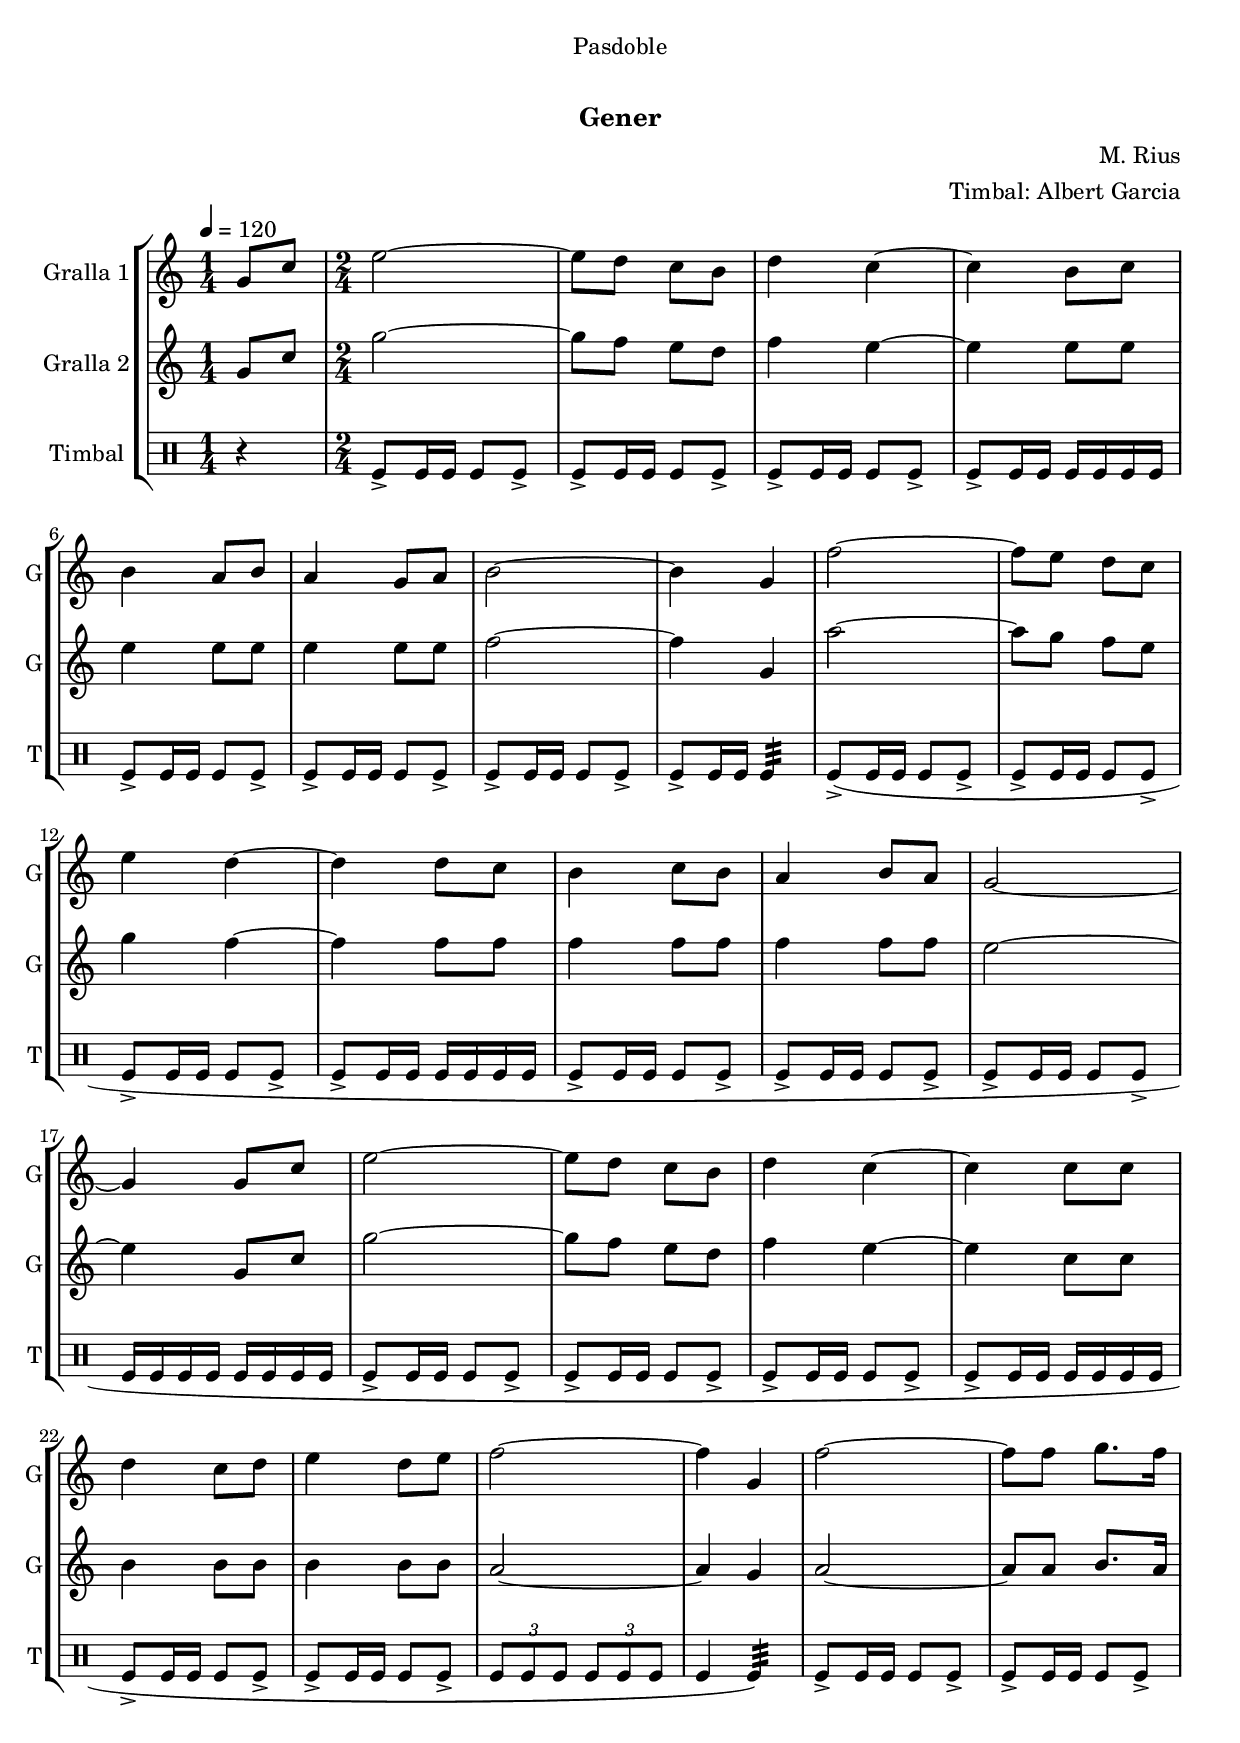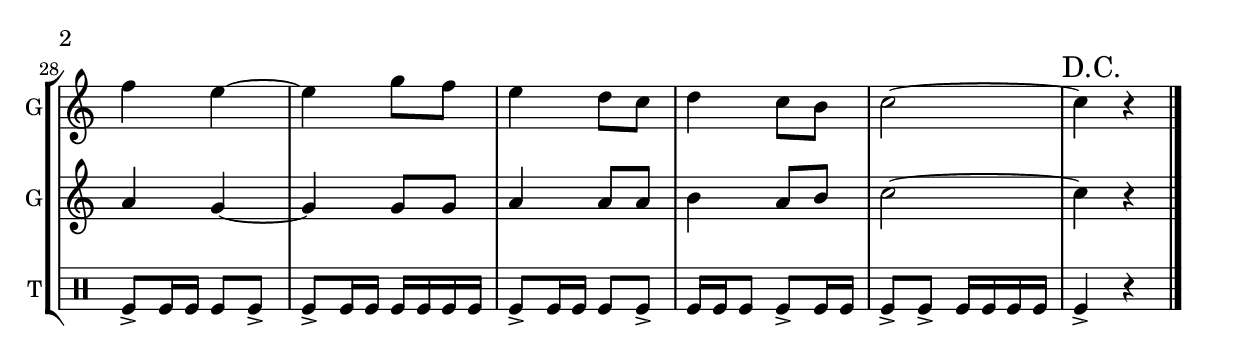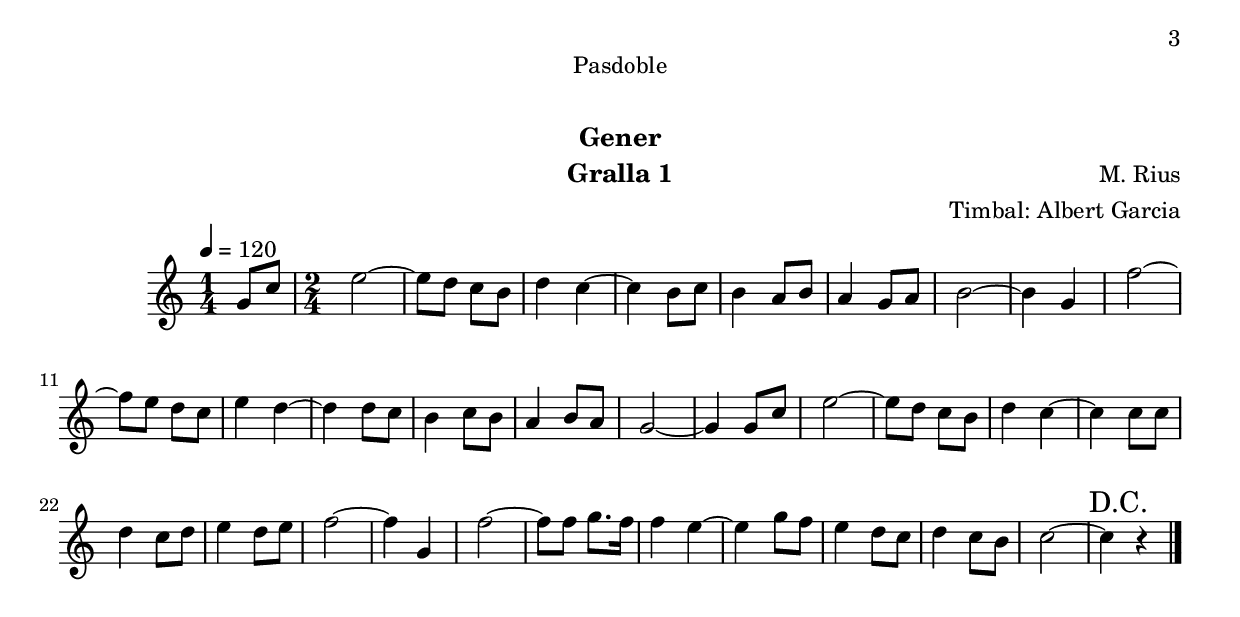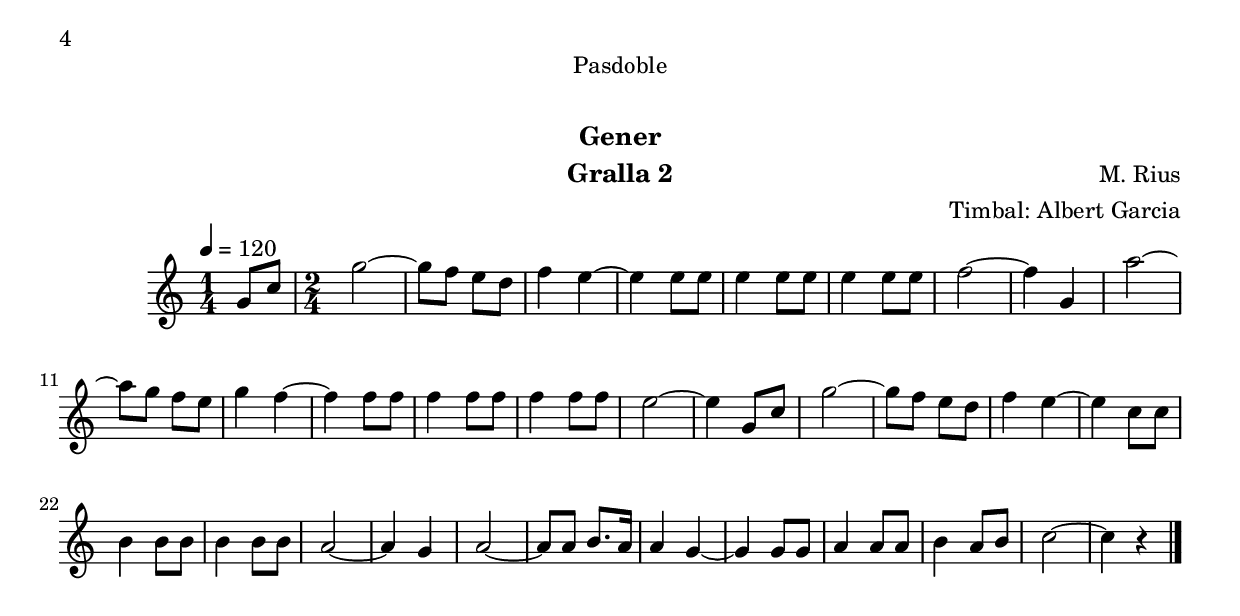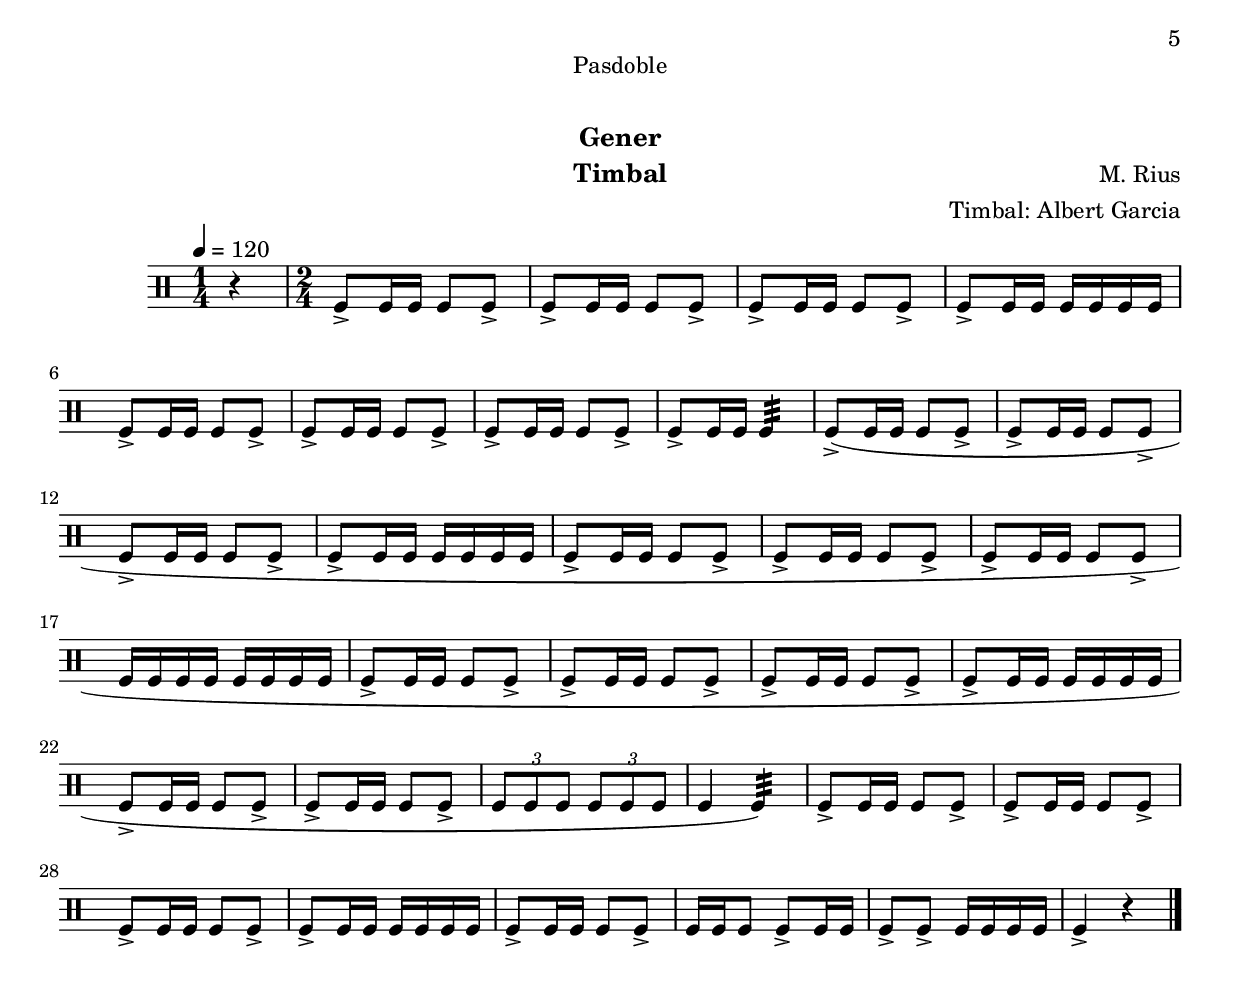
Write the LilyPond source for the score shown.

\version "2.16.0"

\header {
  dedication="Pasdoble"
  title="   "
  subtitle="Gener"
  subsubtitle=""
  poet=""
  meter=""
  piece=""
  composer="M. Rius"
  arranger="Timbal: Albert Garcia"
  opus=""
  instrument=""
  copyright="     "
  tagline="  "
}

liniaroAa =
\relative g'
{
  \tempo 4=120
  \clef treble
  \key c \major
  \time 1/4
  g8 c  |
  \time 2/4   e2 ~  |
  e8 d c b  |
  d4 c ~  |
  %05
  c4 b8 c  |
  b4 a8 b  |
  a4 g8 a  |
  b2 ~  |
  b4 g  |
  %10
  f'2 ~  |
  f8 e d c  |
  e4 d ~  |
  d4 d8 c  |
  b4 c8 b  |
  %15
  a4 b8 a  |
  g2 ~  |
  g4 g8 c  |
  e2 ~  |
  e8 d c b  |
  %20
  d4 c ~  |
  c4 c8 c  |
  d4 c8 d  |
  e4 d8 e  |
  f2 ~  |
  %25
  f4 g,  |
  f'2 ~  |
  f8 f g8. f16  |
  f4 e ~  |
  e4 g8 f  |
  %30
  e4 d8 c  |
  d4 c8 b  |
  c2 ~  |
  \mark "D.C." c4 r4  \bar "|." % kompletite
}

liniaroAb =
\relative g'
{
  \tempo 4=120
  \clef treble
  \key c \major
  \time 1/4
  g8 c  |
  \time 2/4   g'2 ~  |
  g8 f e d  |
  f4 e ~  |
  %05
  e4 e8 e  |
  e4 e8 e  |
  e4 e8 e  |
  f2 ~  |
  f4 g,  |
  %10
  a'2 ~  |
  a8 g f e  |
  g4 f ~  |
  f4 f8 f  |
  f4 f8 f  |
  %15
  f4 f8 f  |
  e2 ~  |
  e4 g,8 c  |
  g'2 ~  |
  g8 f e d  |
  %20
  f4 e ~  |
  e4 c8 c  |
  b4 b8 b  |
  b4 b8 b  |
  a2 ~  |
  %25
  a4 g  |
  a2 ~  |
  a8 a b8. a16  |
  a4 g ~  |
  g4 g8 g  |
  %30
  a4 a8 a  |
  b4 a8 b  |
  c2 ~  |
  c4 r4  \bar "|." % kompletite
}

liniaroAc =
\drummode
{
  \tempo 4=120
  \time 1/4
  r4  |
  \time 2/4   tomfl8-> tomfl16 tomfl tomfl8 tomfl->  |
  tomfl8-> tomfl16 tomfl tomfl8 tomfl->  |
  tomfl8-> tomfl16 tomfl tomfl8 tomfl->  |
  %05
  tomfl8-> tomfl16 tomfl tomfl tomfl tomfl tomfl  |
  tomfl8-> tomfl16 tomfl tomfl8 tomfl->  |
  tomfl8-> tomfl16 tomfl tomfl8 tomfl->  |
  tomfl8-> tomfl16 tomfl tomfl8 tomfl->  |
  tomfl8-> tomfl16 tomfl tomfl4:32   |
  %10
  tomfl8-> ( tomfl16 tomfl tomfl8 tomfl->  |
  tomfl8-> tomfl16 tomfl tomfl8 tomfl->  |
  tomfl8-> tomfl16 tomfl tomfl8 tomfl->  |
  tomfl8-> tomfl16 tomfl tomfl tomfl tomfl tomfl  |
  tomfl8-> tomfl16 tomfl tomfl8 tomfl->  |
  %15
  tomfl8-> tomfl16 tomfl tomfl8 tomfl->  |
  tomfl8-> tomfl16 tomfl tomfl8 tomfl->  |
  tomfl16 tomfl tomfl tomfl tomfl tomfl tomfl tomfl  |
  tomfl8-> tomfl16 tomfl tomfl8 tomfl->  |
  tomfl8-> tomfl16 tomfl tomfl8 tomfl->  |
  %20
  tomfl8-> tomfl16 tomfl tomfl8 tomfl->  |
  tomfl8-> tomfl16 tomfl tomfl tomfl tomfl tomfl  |
  tomfl8-> tomfl16 tomfl tomfl8 tomfl->  |
  tomfl8-> tomfl16 tomfl tomfl8 tomfl->  |
  \times 2/3 { tomfl8 tomfl tomfl } \times 2/3 { tomfl tomfl tomfl }  |
  %25
  tomfl4 tomfl:32 )  |
  tomfl8->  tomfl16 tomfl tomfl8 tomfl->  |
  tomfl8-> tomfl16 tomfl tomfl8 tomfl->  |
  tomfl8-> tomfl16 tomfl tomfl8 tomfl->  |
  tomfl8-> tomfl16 tomfl tomfl tomfl tomfl tomfl  |
  %30
  tomfl8-> tomfl16 tomfl tomfl8 tomfl->  |
  tomfl16 tomfl tomfl8 tomfl-> tomfl16 tomfl  |
  tomfl8-> tomfl-> tomfl16 tomfl tomfl tomfl  |
  tomfl4-> r4  \bar "|." % kompletite
}

\bookpart {
  \score {
    \new StaffGroup {
      \override Score.RehearsalMark #'self-alignment-X = #LEFT
      <<
        \new Staff \with {instrumentName = #"Gralla 1" shortInstrumentName = #"G"} \liniaroAa
        \new Staff \with {instrumentName = #"Gralla 2" shortInstrumentName = #"G"} \liniaroAb
        \new DrumStaff \with {instrumentName = #"Timbal" shortInstrumentName = #"T"} \liniaroAc
      >>
    }
    \layout {}
  }\score { \unfoldRepeats
    \new StaffGroup {
      \override Score.RehearsalMark #'self-alignment-X = #LEFT
      <<
        \new Staff \with {instrumentName = #"Gralla 1" shortInstrumentName = #"G"} \liniaroAa
        \new Staff \with {instrumentName = #"Gralla 2" shortInstrumentName = #"G"} \liniaroAb
        \new DrumStaff \with {instrumentName = #"Timbal" shortInstrumentName = #"T"} \liniaroAc
      >>
    }
    \midi {}
  }
}

\bookpart {
  \header {instrument="Gralla 1"}
  \score {
    \new StaffGroup {
      \override Score.RehearsalMark #'self-alignment-X = #LEFT
      <<
        \new Staff \liniaroAa
      >>
    }
    \layout {}
  }\score { \unfoldRepeats
    \new StaffGroup {
      \override Score.RehearsalMark #'self-alignment-X = #LEFT
      <<
        \new Staff \liniaroAa
      >>
    }
    \midi {}
  }
}

\bookpart {
  \header {instrument="Gralla 2"}
  \score {
    \new StaffGroup {
      \override Score.RehearsalMark #'self-alignment-X = #LEFT
      <<
        \new Staff \liniaroAb
      >>
    }
    \layout {}
  }\score { \unfoldRepeats
    \new StaffGroup {
      \override Score.RehearsalMark #'self-alignment-X = #LEFT
      <<
        \new Staff \liniaroAb
      >>
    }
    \midi {}
  }
}

\bookpart {
  \header {instrument="Timbal"}
  \score {
    \new StaffGroup {
      \override Score.RehearsalMark #'self-alignment-X = #LEFT
      <<
        \new DrumStaff \liniaroAc
      >>
    }
    \layout {}
  }\score { \unfoldRepeats
    \new StaffGroup {
      \override Score.RehearsalMark #'self-alignment-X = #LEFT
      <<
        \new DrumStaff \liniaroAc
      >>
    }
    \midi {}
  }
}

